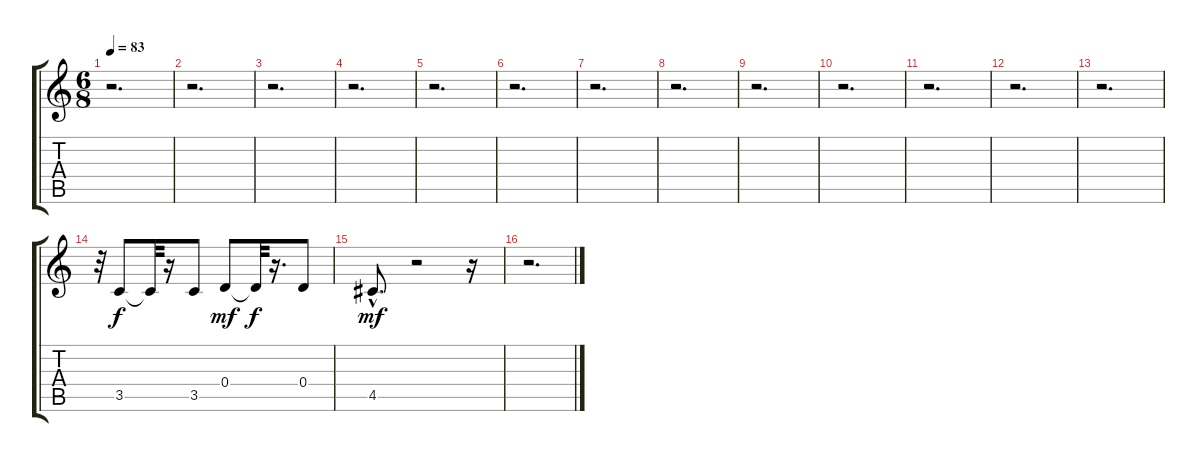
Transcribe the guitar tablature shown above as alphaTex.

\track "" {instrument electricbassfinger}
\staff {score tabs}
\tuning (E4 B3 G3 D3 A2 E2) {hide}
\ts (6 8)
\tempo 83
\clef g2
\ks c
r.2{d dy f} |
r.2{d} |
r.2{d} |
r.2{d} |
r.2{d} |
r.2{d} |
r.2{d} |
r.2{d} |
r.2{d} |
r.2{d} |
r.2{d} |
r.2{d} |
r.2{d} |
r.32 3.5.8 3.5{t}.32 r.16 3.5.8 0.4.8{dy mf} 0.4{t}.32{dy f} r.16{d} 0.4.8 |
4.5{hac}.8{d dy mf} r.2 r.16 |
r.2{d}
